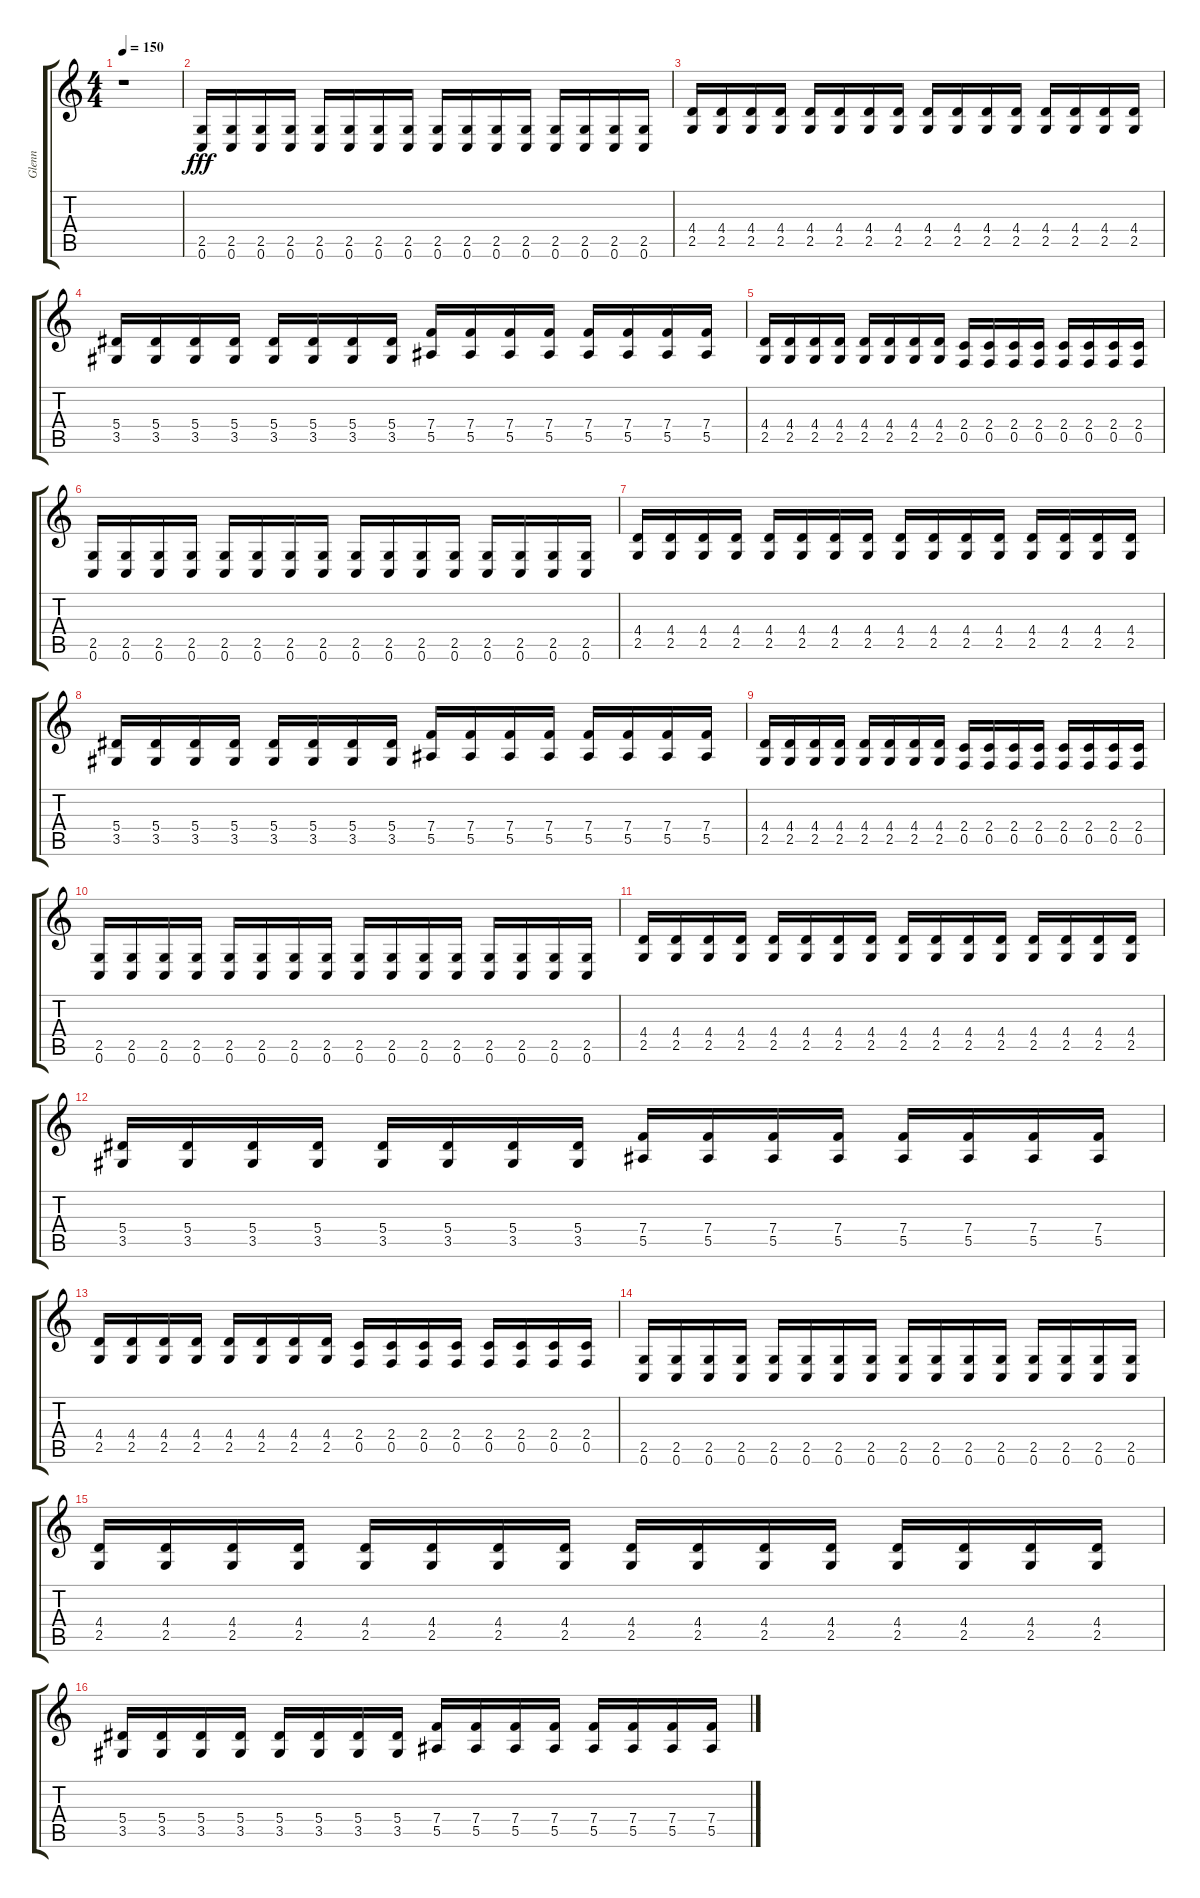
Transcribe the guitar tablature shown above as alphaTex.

\track ("Glenn" "Glenn") {instrument distortionguitar}
\staff {score tabs}
\tuning (C4 G3 Eb3 Bb2 F2 C2) {hide}
\ts (4 4)
\tempo 150
\clef g2
\ks c
r.1{dy fff instrument distortionguitar} |
(2.5 0.6).16 (2.5 0.6).16 (2.5 0.6).16 (2.5 0.6).16 (2.5 0.6).16 (2.5 0.6).16 (2.5 0.6).16 (2.5 0.6).16 (2.5 0.6).16 (2.5 0.6).16 (2.5 0.6).16 (2.5 0.6).16 (2.5 0.6).16 (2.5 0.6).16 (2.5 0.6).16 (2.5 0.6).16 |
(4.4 2.5).16 (4.4 2.5).16 (4.4 2.5).16 (4.4 2.5).16 (4.4 2.5).16 (4.4 2.5).16 (4.4 2.5).16 (4.4 2.5).16 (4.4 2.5).16 (4.4 2.5).16 (4.4 2.5).16 (4.4 2.5).16 (4.4 2.5).16 (4.4 2.5).16 (4.4 2.5).16 (4.4 2.5).16 |
(5.4 3.5).16 (5.4 3.5).16 (5.4 3.5).16 (5.4 3.5).16 (5.4 3.5).16 (5.4 3.5).16 (5.4 3.5).16 (5.4 3.5).16 (7.4 5.5).16 (7.4 5.5).16 (7.4 5.5).16 (7.4 5.5).16 (7.4 5.5).16 (7.4 5.5).16 (7.4 5.5).16 (7.4 5.5).16 |
(4.4 2.5).16 (4.4 2.5).16 (4.4 2.5).16 (4.4 2.5).16 (4.4 2.5).16 (4.4 2.5).16 (4.4 2.5).16 (4.4 2.5).16 (2.4 0.5).16 (2.4 0.5).16 (2.4 0.5).16 (2.4 0.5).16 (2.4 0.5).16 (2.4 0.5).16 (2.4 0.5).16 (2.4 0.5).16 |
(2.5 0.6).16 (2.5 0.6).16 (2.5 0.6).16 (2.5 0.6).16 (2.5 0.6).16 (2.5 0.6).16 (2.5 0.6).16 (2.5 0.6).16 (2.5 0.6).16 (2.5 0.6).16 (2.5 0.6).16 (2.5 0.6).16 (2.5 0.6).16 (2.5 0.6).16 (2.5 0.6).16 (2.5 0.6).16 |
(4.4 2.5).16 (4.4 2.5).16 (4.4 2.5).16 (4.4 2.5).16 (4.4 2.5).16 (4.4 2.5).16 (4.4 2.5).16 (4.4 2.5).16 (4.4 2.5).16 (4.4 2.5).16 (4.4 2.5).16 (4.4 2.5).16 (4.4 2.5).16 (4.4 2.5).16 (4.4 2.5).16 (4.4 2.5).16 |
(5.4 3.5).16 (5.4 3.5).16 (5.4 3.5).16 (5.4 3.5).16 (5.4 3.5).16 (5.4 3.5).16 (5.4 3.5).16 (5.4 3.5).16 (7.4 5.5).16 (7.4 5.5).16 (7.4 5.5).16 (7.4 5.5).16 (7.4 5.5).16 (7.4 5.5).16 (7.4 5.5).16 (7.4 5.5).16 |
(4.4 2.5).16 (4.4 2.5).16 (4.4 2.5).16 (4.4 2.5).16 (4.4 2.5).16 (4.4 2.5).16 (4.4 2.5).16 (4.4 2.5).16 (2.4 0.5).16 (2.4 0.5).16 (2.4 0.5).16 (2.4 0.5).16 (2.4 0.5).16 (2.4 0.5).16 (2.4 0.5).16 (2.4 0.5).16 |
(2.5 0.6).16 (2.5 0.6).16 (2.5 0.6).16 (2.5 0.6).16 (2.5 0.6).16 (2.5 0.6).16 (2.5 0.6).16 (2.5 0.6).16 (2.5 0.6).16 (2.5 0.6).16 (2.5 0.6).16 (2.5 0.6).16 (2.5 0.6).16 (2.5 0.6).16 (2.5 0.6).16 (2.5 0.6).16 |
(4.4 2.5).16 (4.4 2.5).16 (4.4 2.5).16 (4.4 2.5).16 (4.4 2.5).16 (4.4 2.5).16 (4.4 2.5).16 (4.4 2.5).16 (4.4 2.5).16 (4.4 2.5).16 (4.4 2.5).16 (4.4 2.5).16 (4.4 2.5).16 (4.4 2.5).16 (4.4 2.5).16 (4.4 2.5).16 |
(5.4 3.5).16 (5.4 3.5).16 (5.4 3.5).16 (5.4 3.5).16 (5.4 3.5).16 (5.4 3.5).16 (5.4 3.5).16 (5.4 3.5).16 (7.4 5.5).16 (7.4 5.5).16 (7.4 5.5).16 (7.4 5.5).16 (7.4 5.5).16 (7.4 5.5).16 (7.4 5.5).16 (7.4 5.5).16 |
(4.4 2.5).16 (4.4 2.5).16 (4.4 2.5).16 (4.4 2.5).16 (4.4 2.5).16 (4.4 2.5).16 (4.4 2.5).16 (4.4 2.5).16 (2.4 0.5).16 (2.4 0.5).16 (2.4 0.5).16 (2.4 0.5).16 (2.4 0.5).16 (2.4 0.5).16 (2.4 0.5).16 (2.4 0.5).16 |
(2.5 0.6).16 (2.5 0.6).16 (2.5 0.6).16 (2.5 0.6).16 (2.5 0.6).16 (2.5 0.6).16 (2.5 0.6).16 (2.5 0.6).16 (2.5 0.6).16 (2.5 0.6).16 (2.5 0.6).16 (2.5 0.6).16 (2.5 0.6).16 (2.5 0.6).16 (2.5 0.6).16 (2.5 0.6).16 |
(4.4 2.5).16 (4.4 2.5).16 (4.4 2.5).16 (4.4 2.5).16 (4.4 2.5).16 (4.4 2.5).16 (4.4 2.5).16 (4.4 2.5).16 (4.4 2.5).16 (4.4 2.5).16 (4.4 2.5).16 (4.4 2.5).16 (4.4 2.5).16 (4.4 2.5).16 (4.4 2.5).16 (4.4 2.5).16 |
(5.4 3.5).16 (5.4 3.5).16 (5.4 3.5).16 (5.4 3.5).16 (5.4 3.5).16 (5.4 3.5).16 (5.4 3.5).16 (5.4 3.5).16 (7.4 5.5).16 (7.4 5.5).16 (7.4 5.5).16 (7.4 5.5).16 (7.4 5.5).16 (7.4 5.5).16 (7.4 5.5).16 (7.4 5.5).16
